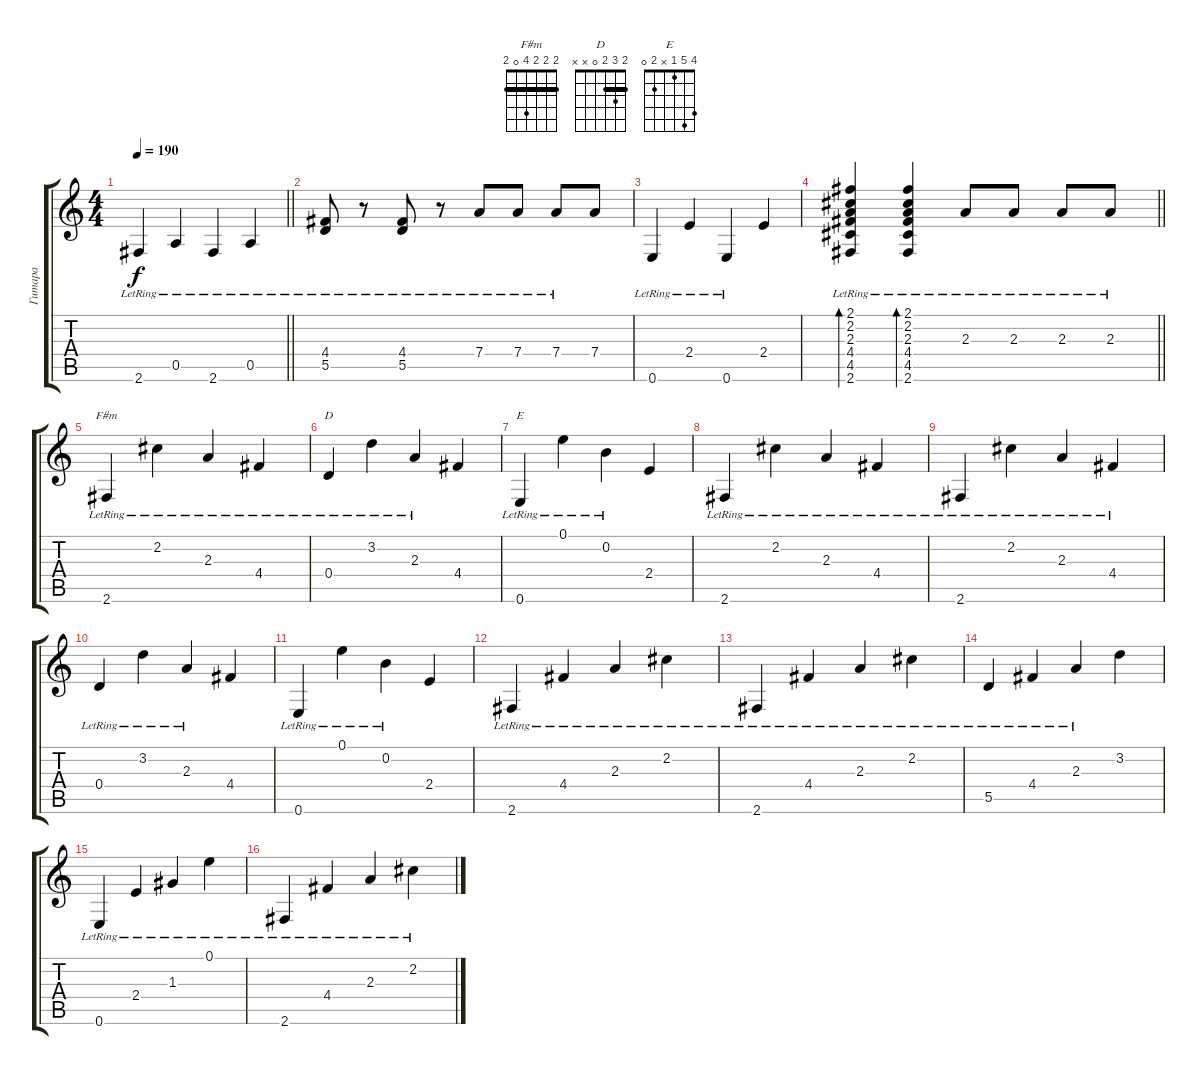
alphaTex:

\track ("Гитара" "Гитара") {instrument acousticguitarsteel}
\staff {score tabs}
\tuning (E4 B3 G3 D3 A2 E2) {hide}
\chord ("F#m" 2 2 2 4 0 2) {barre 2}
\chord ("D" 2 3 2 0 x x) {barre 2}
\chord ("E" 4 5 1 x 2 0)
\ts (4 4)
\tempo 190
\clef g2
\barLineRight lightlight
\ks c
2.6{lr}.4{dy f} 0.5{lr}.4 2.6{lr}.4 0.5{lr}.4 |
(4.4{lr} 5.5{lr}).8 r.8 (4.4{lr} 5.5{lr}).8 r.8 7.4{lr}.8 7.4{lr}.8 7.4{lr}.8 7.4.8 |
0.6{lr}.4 2.4{lr}.4 0.6{lr}.4 2.4.4 |
\barLineRight lightlight
(2.1 2.2 2.3 4.4 4.5 2.6{lr}).4{bd 60} (2.1 2.2 2.3 4.4 4.5 2.6{lr}).4{bd 60} 2.3{lr}.8 2.3{lr}.8 2.3{lr}.8 2.3{lr}.8 |
\section ("" "")
2.6{lr}.4{ch "F#m" volume 11} 2.2{lr}.4 2.3{lr}.4 4.4{lr}.4 |
0.4{lr}.4{ch "D"} 3.2{lr}.4 2.3{lr}.4 4.4.4 |
0.6{lr}.4{ch "E"} 0.1{lr}.4 0.2{lr}.4 2.4.4 |
2.6{lr}.4 2.2{lr}.4 2.3{lr}.4 4.4{lr}.4 |
2.6{lr}.4 2.2{lr}.4 2.3{lr}.4 4.4{lr}.4 |
0.4{lr}.4 3.2{lr}.4 2.3{lr}.4 4.4.4 |
0.6{lr}.4 0.1{lr}.4 0.2{lr}.4 2.4.4 |
2.6{lr}.4 4.4{lr}.4 2.3{lr}.4 2.2{lr}.4 |
2.6{lr}.4 4.4{lr}.4 2.3{lr}.4 2.2{lr}.4 |
5.5{lr}.4 4.4{lr}.4 2.3{lr}.4 3.2.4 |
0.6{lr}.4 2.4{lr}.4 1.3{lr}.4 0.1{lr}.4 |
2.6{lr}.4 4.4{lr}.4 2.3{lr}.4 2.2{lr}.4
